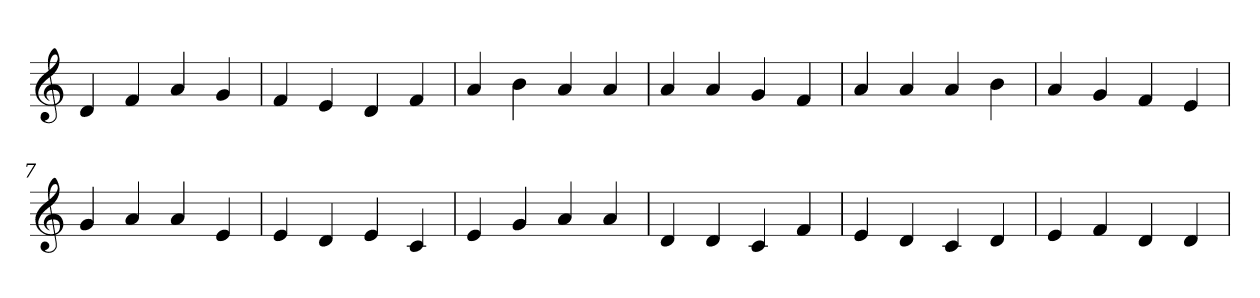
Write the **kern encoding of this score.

**kern
*part1
*staff1
*clefG2
=1
4d
4f
4a
4g
=2
4f
4e
4d
4f
=3
4a
4b
4a
4a
=4
4a
4a
4g
4f
=5
4a
4a
4a
4b
=6
4a
4g
4f
4e
=7
4g
4a
4a
4e
=8
4e
4d
4e
4c
=9
4e
4g
4a
4a
=10
4d
4d
4c
4f
=11
4e
4d
4c
4d
=12
4e
4f
4d
4d
=
*-
